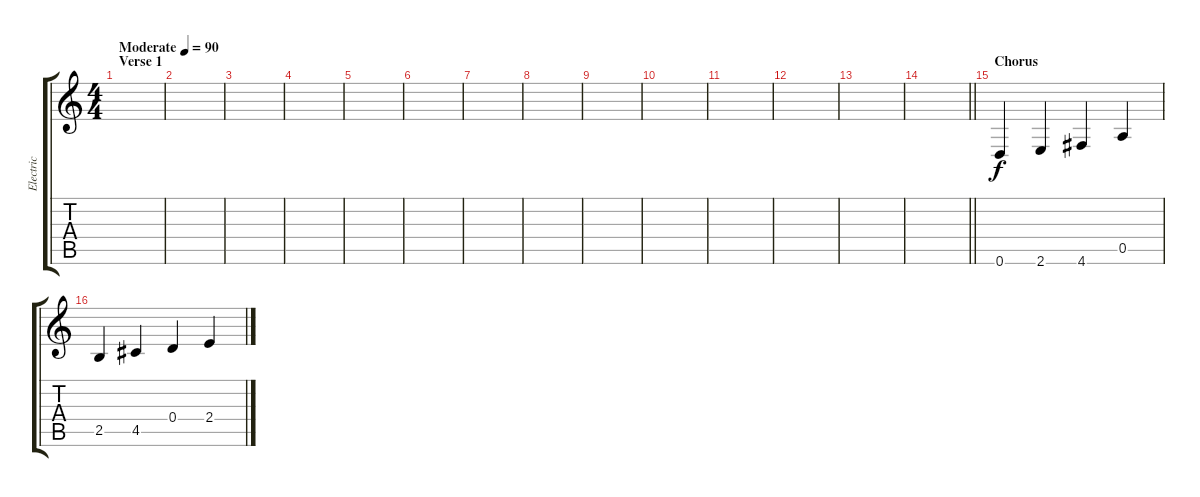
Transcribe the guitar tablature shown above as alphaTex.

\track ("Electric" "Electric") {instrument overdrivenguitar}
\staff {score tabs}
\tuning (E4 B3 G3 D3 A2 D2) {hide}
\ts (4 4)
\section ("" "Verse 1")
\tempo (90 "Moderate")
\clef g2
\ks c
|
|
|
|
|
|
|
|
|
|
|
|
|
\barLineRight lightlight
|
\section ("" "Chorus")
0.6.4 2.6.4 4.6.4 0.5.4 |
2.5.4 4.5.4 0.4.4 2.4.4
